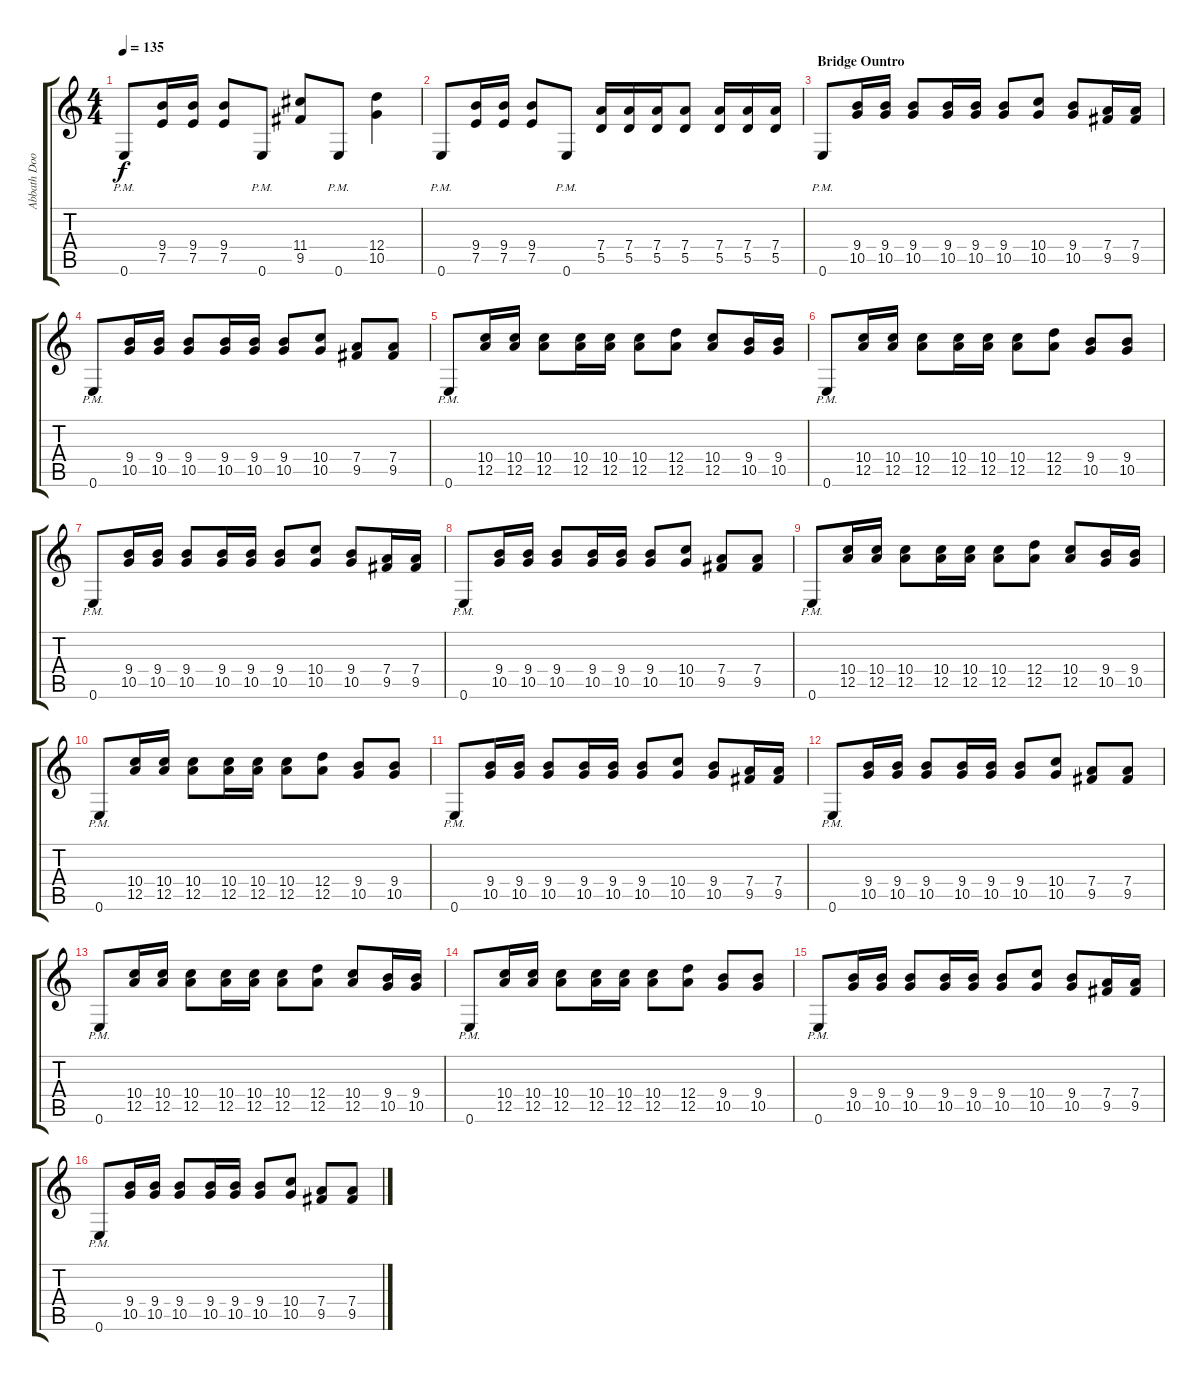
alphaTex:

\track ("Abbath Doom Occulta (Guitar)" "Abbath Doo") {instrument distortionguitar}
\staff {score tabs}
\tuning (E4 B3 G3 D3 A2 E2) {hide}
\ts (4 4)
\tempo 135
\clef g2
\ks c
0.6{pm}.8{dy f} (9.4 7.5).16 (9.4 7.5).16 (9.4 7.5).8 0.6{pm}.8 (11.4 9.5).8 0.6{pm}.8 (12.4 10.5).4 |
0.6{pm}.8 (9.4 7.5).16 (9.4 7.5).16 (9.4 7.5).8 0.6{pm}.8 (7.4 5.5).16 (7.4 5.5).16 (7.4 5.5).16 (7.4 5.5).8 (7.4 5.5).16 (7.4 5.5).16 (7.4 5.5).16 |
\section ("" "Bridge Ountro")
0.6{pm}.8 (9.4 10.5).16 (9.4 10.5).16 (9.4 10.5).8 (9.4 10.5).16 (9.4 10.5).16 (9.4 10.5).8 (10.4 10.5).8 (9.4 10.5).8 (7.4 9.5).16 (7.4 9.5).16 |
0.6{pm}.8 (9.4 10.5).16 (9.4 10.5).16 (9.4 10.5).8 (9.4 10.5).16 (9.4 10.5).16 (9.4 10.5).8 (10.4 10.5).8 (7.4 9.5).8 (7.4 9.5).8 |
0.6{pm}.8 (10.4 12.5).16 (10.4 12.5).16 (10.4 12.5).8 (10.4 12.5).16 (10.4 12.5).16 (10.4 12.5).8 (12.4 12.5).8 (10.4 12.5).8 (9.4 10.5).16 (9.4 10.5).16 |
0.6{pm}.8 (10.4 12.5).16 (10.4 12.5).16 (10.4 12.5).8 (10.4 12.5).16 (10.4 12.5).16 (10.4 12.5).8 (12.4 12.5).8 (9.4 10.5).8 (9.4 10.5).8 |
0.6{pm}.8 (9.4 10.5).16 (9.4 10.5).16 (9.4 10.5).8 (9.4 10.5).16 (9.4 10.5).16 (9.4 10.5).8 (10.4 10.5).8 (9.4 10.5).8 (7.4 9.5).16 (7.4 9.5).16 |
0.6{pm}.8 (9.4 10.5).16 (9.4 10.5).16 (9.4 10.5).8 (9.4 10.5).16 (9.4 10.5).16 (9.4 10.5).8 (10.4 10.5).8 (7.4 9.5).8 (7.4 9.5).8 |
0.6{pm}.8 (10.4 12.5).16 (10.4 12.5).16 (10.4 12.5).8 (10.4 12.5).16 (10.4 12.5).16 (10.4 12.5).8 (12.4 12.5).8 (10.4 12.5).8 (9.4 10.5).16 (9.4 10.5).16 |
0.6{pm}.8 (10.4 12.5).16 (10.4 12.5).16 (10.4 12.5).8 (10.4 12.5).16 (10.4 12.5).16 (10.4 12.5).8 (12.4 12.5).8 (9.4 10.5).8 (9.4 10.5).8 |
0.6{pm}.8 (9.4 10.5).16 (9.4 10.5).16 (9.4 10.5).8 (9.4 10.5).16 (9.4 10.5).16 (9.4 10.5).8 (10.4 10.5).8 (9.4 10.5).8 (7.4 9.5).16 (7.4 9.5).16 |
0.6{pm}.8 (9.4 10.5).16 (9.4 10.5).16 (9.4 10.5).8 (9.4 10.5).16 (9.4 10.5).16 (9.4 10.5).8 (10.4 10.5).8 (7.4 9.5).8 (7.4 9.5).8 |
0.6{pm}.8 (10.4 12.5).16 (10.4 12.5).16 (10.4 12.5).8 (10.4 12.5).16 (10.4 12.5).16 (10.4 12.5).8 (12.4 12.5).8 (10.4 12.5).8 (9.4 10.5).16 (9.4 10.5).16 |
0.6{pm}.8 (10.4 12.5).16 (10.4 12.5).16 (10.4 12.5).8 (10.4 12.5).16 (10.4 12.5).16 (10.4 12.5).8 (12.4 12.5).8 (9.4 10.5).8 (9.4 10.5).8 |
0.6{pm}.8 (9.4 10.5).16 (9.4 10.5).16 (9.4 10.5).8 (9.4 10.5).16 (9.4 10.5).16 (9.4 10.5).8 (10.4 10.5).8 (9.4 10.5).8 (7.4 9.5).16 (7.4 9.5).16 |
0.6{pm}.8 (9.4 10.5).16 (9.4 10.5).16 (9.4 10.5).8 (9.4 10.5).16 (9.4 10.5).16 (9.4 10.5).8 (10.4 10.5).8 (7.4 9.5).8 (7.4 9.5).8
